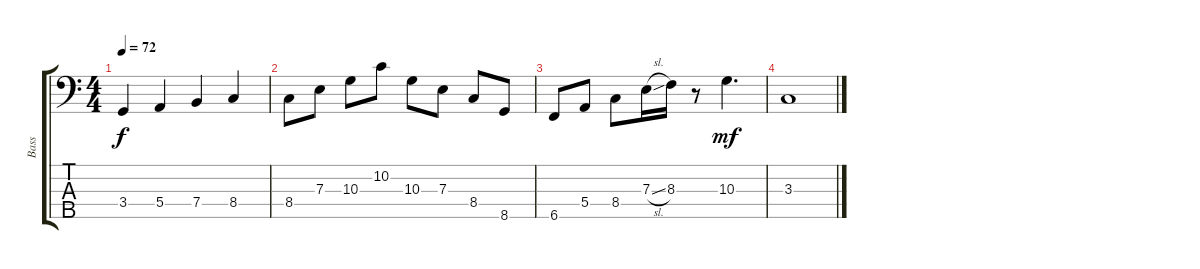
\track ("Bass" "Bass") {instrument electricbassfinger}
\staff {score tabs}
\tuning (G2 D2 A1 E1 B0) {hide}
\ts (4 4)
\tempo 72
\clef f4
\ks c
3.4.4{dy f} 5.4.4 7.4.4 8.4.4 |
8.4.8 7.3.8 10.3.8 10.2.8 10.3.8 7.3.8 8.4.8 8.5.8 |
6.5.8 5.4.8 8.4.8 7.3{sl}.16 8.3.16 r.8 10.3.4{d dy mf} |
3.3.1
